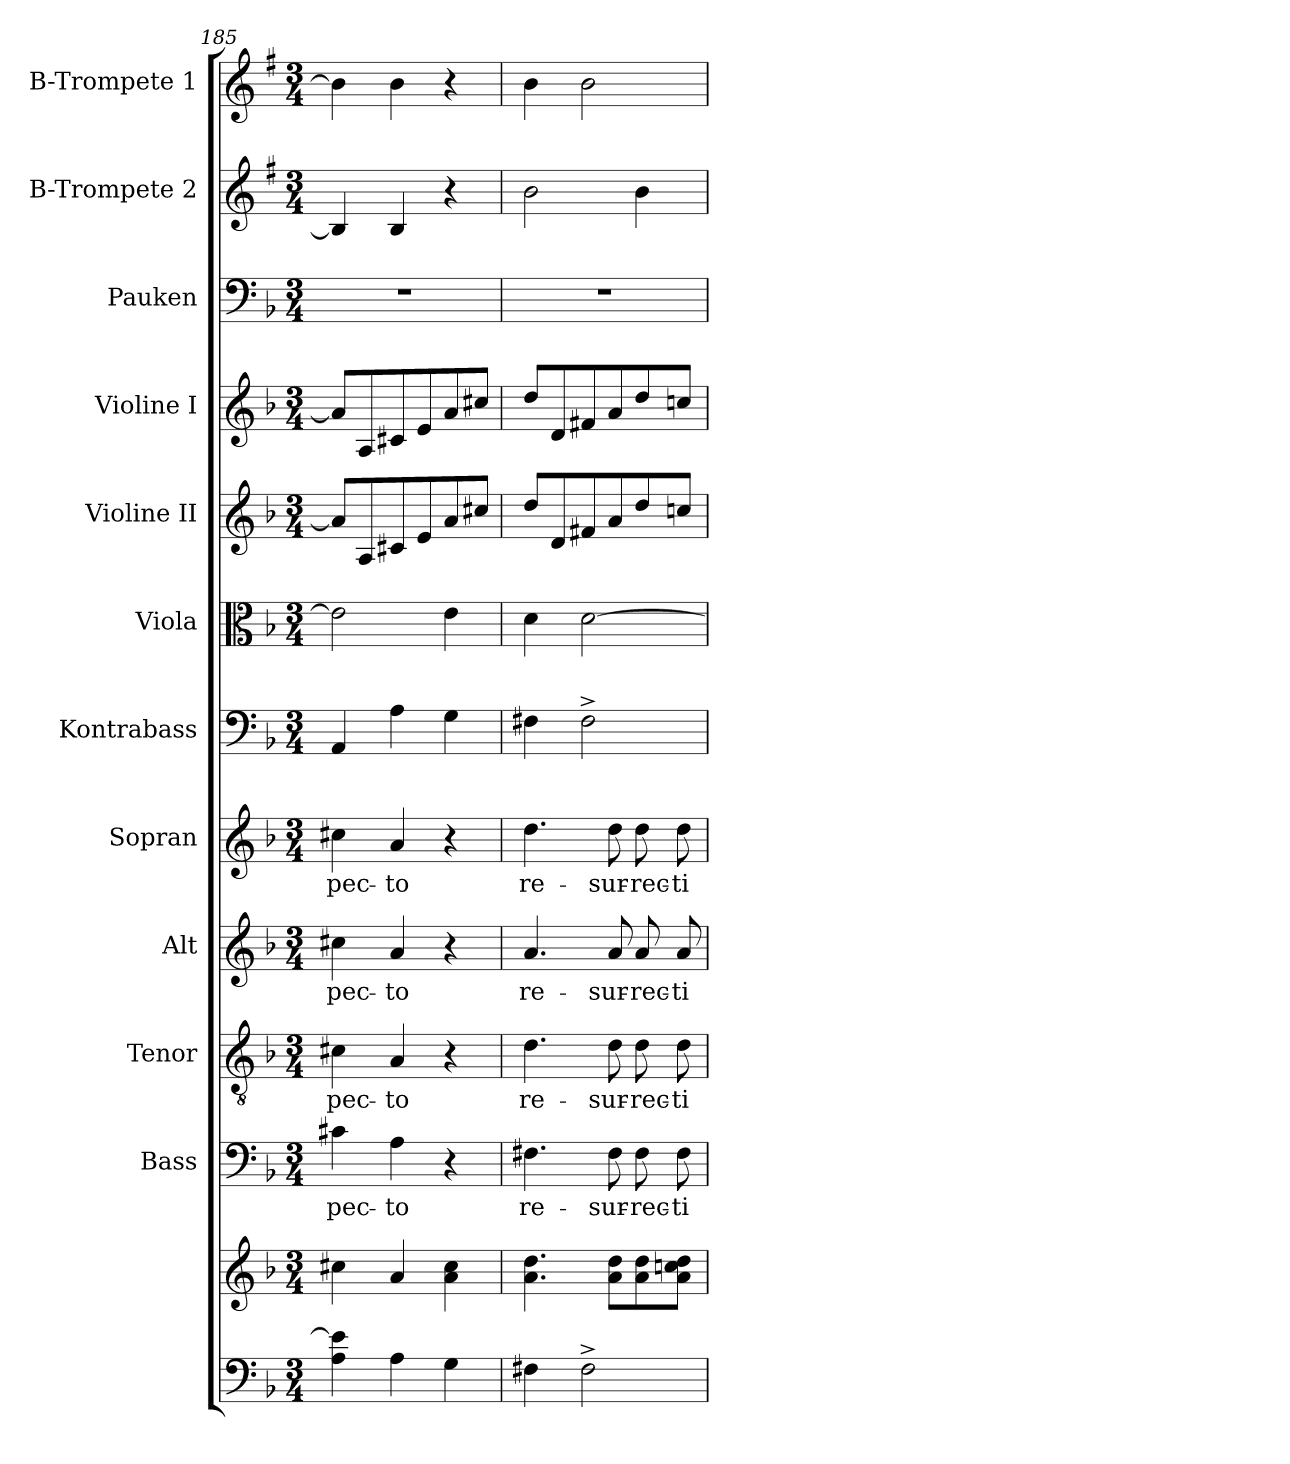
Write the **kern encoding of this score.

**kern	**kern	**kern	**text	**kern	**text	**kern	**text	**kern	**text	**kern	**kern	**kern	**kern	**kern	**kern	**kern
*part12	*part12	*part11	*part11	*part10	*part10	*part9	*part9	*part8	*part8	*part7	*part6	*part5	*part4	*part3	*part2	*part1
*staff13	*staff12	*staff11	*staff11	*staff10	*staff10	*staff9	*staff9	*staff8	*staff8	*staff7	*staff6	*staff5	*staff4	*staff3	*staff2	*staff1
*	*	*I"Bass	*	*I"Tenor	*	*I"Alt	*	*I"Sopran	*	*I"Kontrabass	*I"Viola	*I"Violine II	*I"Violine I	*I"Pauken	*I"B-Trompete 2	*I"B-Trompete 1
*	*	*I'B.	*	*I'T.	*	*I'A.	*	*I'S.	*	*I'Kb.	*I'Vla.	*I'Vl. II	*I'Vl. I	*I'Pk.	*I'B Trp. 2	*I'B Trp. 1
*clefF4	*clefG2	*clefF4	*	*clefGv2	*	*clefG2	*	*clefG2	*	*clefF4	*clefC3	*clefG2	*clefG2	*clefF4	*clefG2	*clefG2
*	*	*	*	*	*	*	*	*	*	*ITrd7c12	*	*	*	*	*ITrd1c2	*ITrd1c2
*k[b-]	*k[b-]	*k[b-]	*	*k[b-]	*	*k[b-]	*	*k[b-]	*	*k[b-]	*k[b-]	*k[b-]	*k[b-]	*k[b-]	*k[b-]	*k[b-]
*F:	*F:	*F:	*	*F:	*	*F:	*	*F:	*	*F:	*F:	*F:	*F:	*F:	*F:	*F:
*M3/4	*M3/4	*M3/4	*	*M3/4	*	*M3/4	*	*M3/4	*	*M3/4	*M3/4	*M3/4	*M3/4	*M3/4	*M3/4	*M3/4
=185	=185	=185	=185	=185	=185	=185	=185	=185	=185	=185	=185	=185	=185	=185	=185	=185
!	!	!	!LO:LY:b	!	!LO:LY:b	!	!LO:LY:b	!	!LO:LY:b	!	!	!	!	!	!	!
4A\ 4e\]	4cc#X\	4c#X\	-pec-	4c#X\	-pec-	4cc#X\	-pec-	4cc#X\	-pec-	4AAA/	2e\]	8a/L]	8a/L]	2.r	4A/]	4a\]
.	.	.	.	.	.	.	.	.	.	.	.	8A/	8A/	.	.	.
!	!	!	!LO:LY:b	!	!LO:LY:b	!	!LO:LY:b	!	!LO:LY:b	!	!	!	!	!	!	!
4A\	4a/	4A\	-to	4A/	-to	4a/	-to	4a/	-to	4AA\	.	8c#X/	8c#X/	.	4A/	4a\
.	.	.	.	.	.	.	.	.	.	.	.	8e/	8e/	.	.	.
4G\	4a\ 4cc#\	4r	.	4r	.	4r	.	4r	.	4GG\	4e\	8a/	8a/	.	4r	4r
.	.	.	.	.	.	.	.	.	.	.	.	8cc#X/J	8cc#X/J	.	.	.
=186	=186	=186	=186	=186	=186	=186	=186	=186	=186	=186	=186	=186	=186	=186	=186	=186
!	!	!	!LO:LY:b	!	!LO:LY:b	!	!LO:LY:b	!	!LO:LY:b	!	!	!	!	!	!	!
4F#X\	4.a\ 4.dd\	4.F#X\	re-	4.d\	re-	4.a/	re-	4.dd\	re-	4FF#X\	4d\	8dd/L	8dd/L	2.r	2a\	4a\
.	.	.	.	.	.	.	.	.	.	.	.	8d/	8d/	.	.	.
2F#^>\	.	.	.	.	.	.	.	.	.	2FF#^>\	[2d\	8f#X/	8f#X/	.	.	2a\
!	!	!	!LO:LY:b	!	!LO:LY:b	!	!LO:LY:b	!	!LO:LY:b	!	!	!	!	!	!	!
.	8a\ 8dd\L	8F#\	-sur-	8d\	-sur-	8a/	-sur-	8dd\	-sur-	.	.	8a/	8a/	.	.	.
!	!	!	!LO:LY:b	!	!LO:LY:b	!	!LO:LY:b	!	!LO:LY:b	!	!	!	!	!	!	!
.	8a\ 8dd\	8F#\	-rec-	8d\	-rec-	8a/	-rec-	8dd\	-rec-	.	.	8dd/	8dd/	.	4a\	.
!	!	!	!LO:LY:b	!	!LO:LY:b	!	!LO:LY:b	!	!LO:LY:b	!	!	!	!	!	!	!
.	8a\ 8ccn\ 8dd\J	8F#\	-ti-	8d\	-ti-	8a/	-ti-	8dd\	-ti-	.	.	8ccn/J	8ccn/J	.	.	.
=	=	=	=	=	=	=	=	=	=	=	=	=	=	=	=	=
*-	*-	*-	*-	*-	*-	*-	*-	*-	*-	*-	*-	*-	*-	*-	*-	*-
